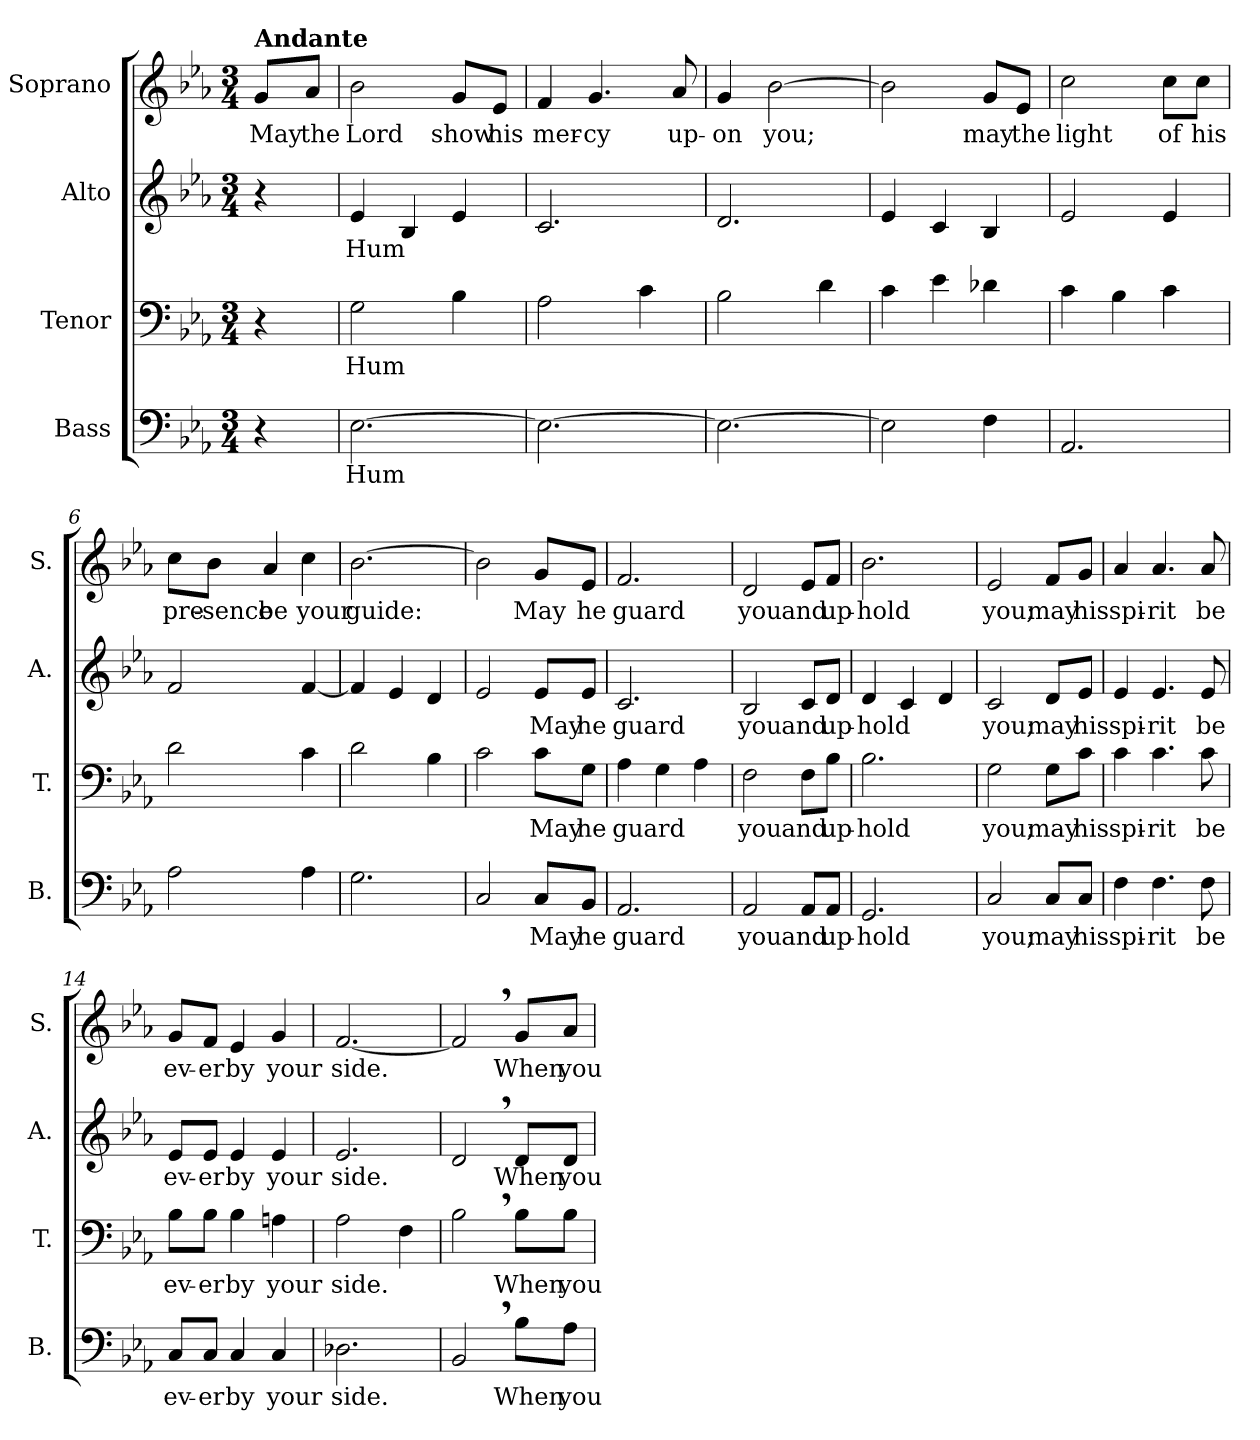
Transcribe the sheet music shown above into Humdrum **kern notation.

**kern	**text	**kern	**text	**kern	**text	**kern	**text
*part4	*part4	*part3	*part3	*part2	*part2	*part1	*part1
*staff4	*staff4	*staff3	*staff3	*staff2	*staff2	*staff1	*staff1
*I"Bass	*	*I"Tenor	*	*I"Alto	*	*I"Soprano	*
*I'B.	*	*I'T.	*	*I'A.	*	*I'S.	*
*clefF4	*	*clefF4	*	*clefG2	*	*clefG2	*
*k[b-e-a-]	*	*k[b-e-a-]	*	*k[b-e-a-]	*	*k[b-e-a-]	*
*M3/4	*	*M3/4	*	*M3/4	*	*M3/4	*
=	=	=	=	=	=	=	=
!	!	!	!	!	!	!LO:TX:a:B:t=Andante	!
4r	.	4r	.	4r	.	8g/L	May
.	.	.	.	.	.	8a-/J	the
=1	=1	=1	=1	=1	=1	=1	=1
[2.E-\	Hum	2G\	Hum	4e-/	Hum	2b-\	Lord
.	.	.	.	4B-/	.	.	.
.	.	4B-\	.	4e-/	.	8g/L	show
.	.	.	.	.	.	8e-/J	his
=2	=2	=2	=2	=2	=2	=2	=2
2.E-\_	.	2A-\	.	2.c/	.	4f/	mer-
.	.	.	.	.	.	4.g/	-cy
.	.	4c\	.	.	.	.	.
.	.	.	.	.	.	8a-/	up-
=3	=3	=3	=3	=3	=3	=3	=3
2.E-\_	.	2B-\	.	2.d/	.	4g/	-on
.	.	.	.	.	.	[2b-\	you;
.	.	4d\	.	.	.	.	.
=4	=4	=4	=4	=4	=4	=4	=4
2E-\]	.	4c\	.	4e-/	.	2b-\]	.
.	.	4e-\	.	4c/	.	.	.
4F\	.	4d-X\	.	4B-/	.	8g/L	may
.	.	.	.	.	.	8e-/J	the
!!LO:LB:g=z
=5	=5	=5	=5	=5	=5	=5	=5
2.AA-/	.	4c\	.	2e-/	.	2cc\	light
.	.	4B-\	.	.	.	.	.
.	.	4c\	.	4e-/	.	8cc\L	of
.	.	.	.	.	.	8cc\J	his
=6	=6	=6	=6	=6	=6	=6	=6
2A-\	.	2d\	.	2f/	.	8cc\L	pre-
.	.	.	.	.	.	8b-\J	-sence
.	.	.	.	.	.	4a-/	be
4A-\	.	4c\	.	[4f/	.	4cc\	your
=7	=7	=7	=7	=7	=7	=7	=7
2.G\	.	2d\	.	4f/]	.	[2.b-\	guide:
.	.	.	.	4e-/	.	.	.
.	.	4B-\	.	4d/	.	.	.
=8	=8	=8	=8	=8	=8	=8	=8
2C/	.	2c\	.	2e-/	.	2b-\]	.
8C/L	May	8c\L	May	8e-/L	May	8g/L	May
8BB-/J	he	8G\J	he	8e-/J	he	8e-/J	he
=9	=9	=9	=9	=9	=9	=9	=9
2.AA-/	guard	4A-\	guard	2.c/	guard	2.f/	guard
.	.	4G\	.	.	.	.	.
.	.	4A-\	.	.	.	.	.
!!LO:PB:g=z
=10	=10	=10	=10	=10	=10	=10	=10
2AA-/	you	2F\	you	2B-/	you	2d/	you
8AA-/L	and	8F\L	and	8c/L	and	8e-/L	and
8AA-/J	up-	8B-\J	up-	8d/J	up-	8f/J	up-
=11	=11	=11	=11	=11	=11	=11	=11
2.GG/	-hold	2.B-\	-hold	4d/	-hold	2.b-\	-hold
.	.	.	.	4c/	.	.	.
.	.	.	.	4d/	.	.	.
=12	=12	=12	=12	=12	=12	=12	=12
2C/	you;	2G\	you;	2c/	you;	2e-/	you;
8C/L	may	8G\L	may	8d/L	may	8f/L	may
8C/J	his	8c\J	his	8e-/J	his	8g/J	his
=13	=13	=13	=13	=13	=13	=13	=13
4F\	spi-	4c\	spi-	4e-/	spi-	4a-/	spi-
4.F\	-rit	4.c\	-rit	4.e-/	-rit	4.a-/	-rit
8F\	be	8c\	be	8e-/	be	8a-/	be
=14	=14	=14	=14	=14	=14	=14	=14
8C/L	ev-	8B-\L	ev-	8e-/L	ev-	8g/L	ev-
8C/J	-er	8B-\J	-er	8e-/J	-er	8f/J	-er
4C/	by	4B-\	by	4e-/	by	4e-/	by
4C/	your	4An\	your	4e-/	your	4g/	your
!!LO:LB:g=z
=15	=15	=15	=15	=15	=15	=15	=15
2.D-X\	side.	2A-\	side.	2.e-/	side.	[2.f/	side.
.	.	4F\	.	.	.	.	.
=16	=16	=16	=16	=16	=16	=16	=16
2BB-,/	.	2B-,\	.	2d,/	.	2f,/]	.
8B-\L	When	8B-\L	When	8d/L	When	8g/L	When
8A-\J	you	8B-\J	you	8d/J	you	8a-/J	you
=	=	=	=	=	=	=	=
*-	*-	*-	*-	*-	*-	*-	*-
